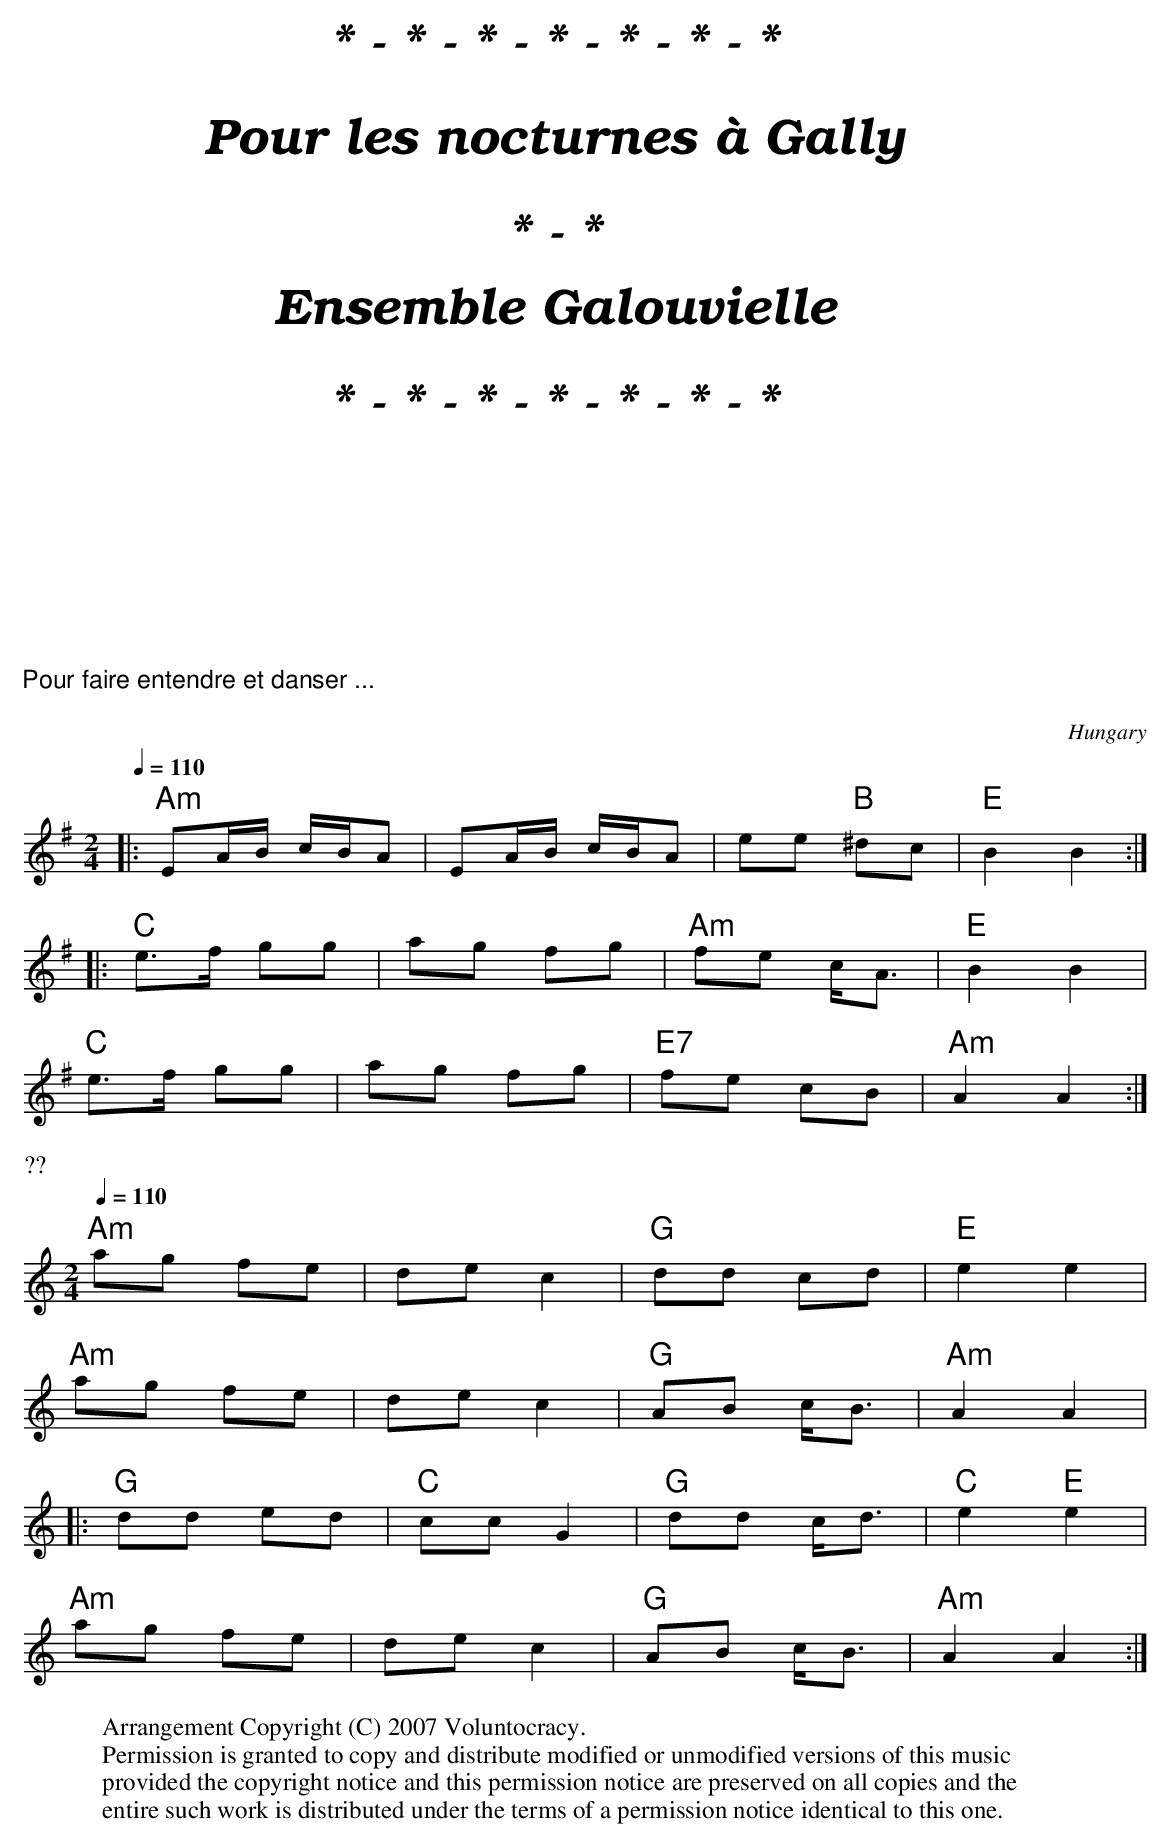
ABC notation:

X:1
T:Ol\'ahos
O:Hungary
Q:1/4=110
M:2/4
L:1/8
K:Ddor
|: "Dm"A,D/E/ F/E/D | A,D/E/ F/E/D | AA "E"^GF | "A"E2 E2 :|
|: "F"A>B cc | dc Bc | "Dm"BA F<D | "A"E2 E2 |
   "F"A>B cc | dc Bc | "A7"BA FE | "Dm"D2 D2 :|
T:??
Q:1/4=110
M:2/4
L:1/8
K:Dmin
 "Dm"dc BA | GA F2 | "C"GG FG | "A"A2 A2 |
 "Dm"dc BA | GA F2 | "C"DE F<E | "Dm"D2 D2 |
|: "C"GG AG | "F"FF C2 | "C"GG F<G | "F"A2 "A"A2 |
   "Dm"dc BA | GA F2 | "C"DE F<E | "Dm"D2 D2 :|
W:Arrangement Copyright (C) 2007 Voluntocracy.
W:Permission is granted to copy and distribute modified or unmodified versions of this music
W:provided the copyright notice and this permission notice are preserved on all copies and the
W:entire such work is distributed under the terms of a permission notice identical to this one.
